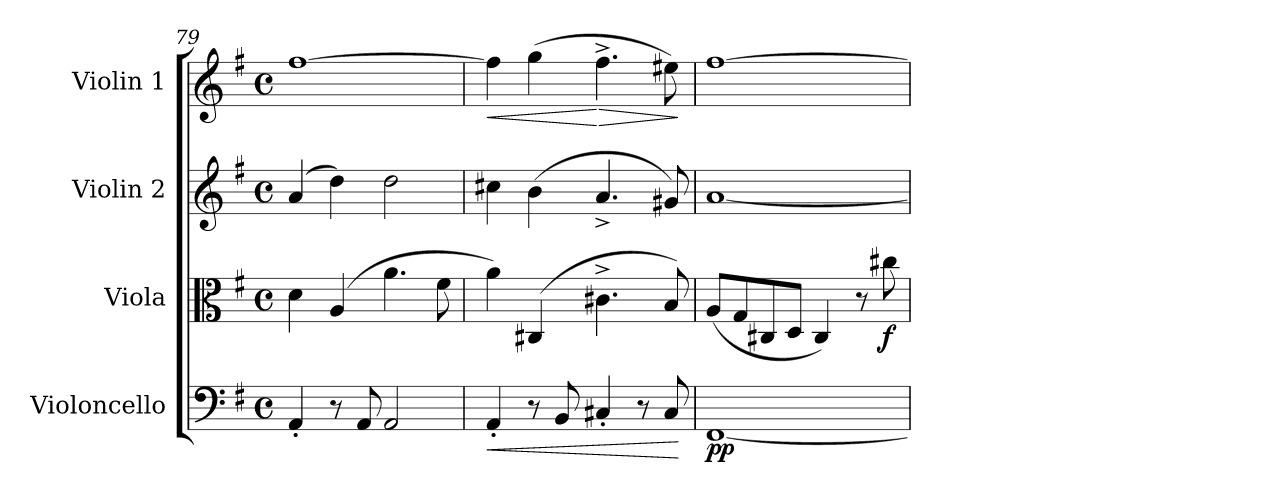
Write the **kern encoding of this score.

**kern	**dynam	**kern	**dynam	**kern	**kern	**dynam
*part4	*part4	*part3	*part3	*part2	*part1	*part1
*staff4	*staff4	*staff3	*staff3	*staff2	*staff1	*staff1
*I"Violoncello	*	*I"Viola	*	*I"Violin 2	*I"Violin 1	*
*I'Vc	*	*I'Vla	*	*I'Vln	*I'Vln	*
*clefF4	*	*clefC3	*	*clefG2	*clefG2	*
*k[f#]	*	*k[f#]	*	*k[f#]	*k[f#]	*
*M4/4	*	*M4/4	*	*M4/4	*M4/4	*
*met(c)	*	*met(c)	*	*met(c)	*met(c)	*
=79	=79	=79	=79	=79	=79	=79
4AA'/	.	4d\	.	(4a/	[1ff#	.
8r	.	(4A/	.	4dd\)	.	.
8AA/	.	.	.	.	.	.
2AA/	.	4.a\	.	2dd\	.	.
.	.	8f#\	.	.	.	.
=80	=80	=80	=80	=80	=80	=80
!	!LO:HP:b	!	!	!	!	!LO:HP:b
4AA'/	<	4a\)	.	4cc#X\	4ff#\]	<
8r	.	(4C#X/	.	(4b\	(4gg\	.
8BB/	.	.	.	.	.	.
!	!	!	!	!	!	!LO:HP:n=1:b
4C#X'/	.	4.c#X^\	.	4.a^/	4.ff#^\	[ >
8r	.	.	.	.	.	.
8C#/	.	8B/)	.	8g#X/)	8ee#X\)	.
.	[	.	.	.	.	]
!!LO:PB:g=z
=81	=81	=81	=81	=81	=81	=81
!	!LO:DY:b	!	!	!	!	!
[1FF#	pp	(8A/L	.	[1a	[1ff#	.
.	.	8G/	.	.	.	.
.	.	8C#X/	.	.	.	.
.	.	8D/J	.	.	.	.
.	.	4C#/)	.	.	.	.
.	.	8r	.	.	.	.
!	!	!	!LO:DY:b	!	!	!
.	.	8cc#X\	f	.	.	.
=	=	=	=	=	=	=
*-	*-	*-	*-	*-	*-	*-
